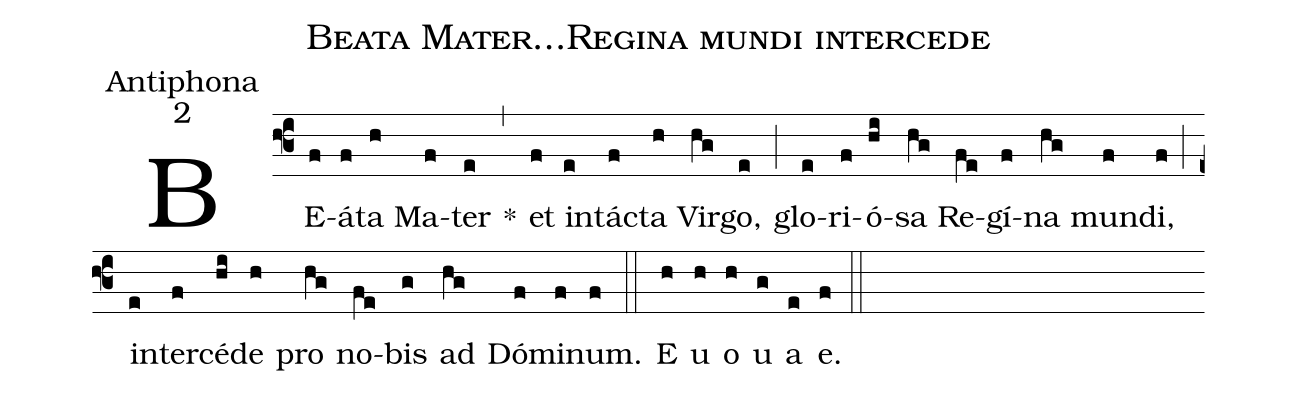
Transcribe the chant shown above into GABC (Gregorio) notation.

name:Beata Mater...Regina mundi intercede;
office-part:Antiphona;
mode:2;
%%
(f3)BE(f)á(f)ta(h) Ma(f)ter(e) *(,) et(f) in(e)tác(f)ta(h) Vir(hg)go,(e) (;) glo(e)ri(f)ó(hi)sa(hg) Re(fe)gí(f)na(hg) mun(f)di,(f) (;) in(e)ter(f)cé(hi)de(h) pro(hg) no(fe)bis(g) ad(hg) Dó(f)mi(f)num.(f) (::) E(h) u(h) o(h) u(g) a(e) e.(f) (::)
